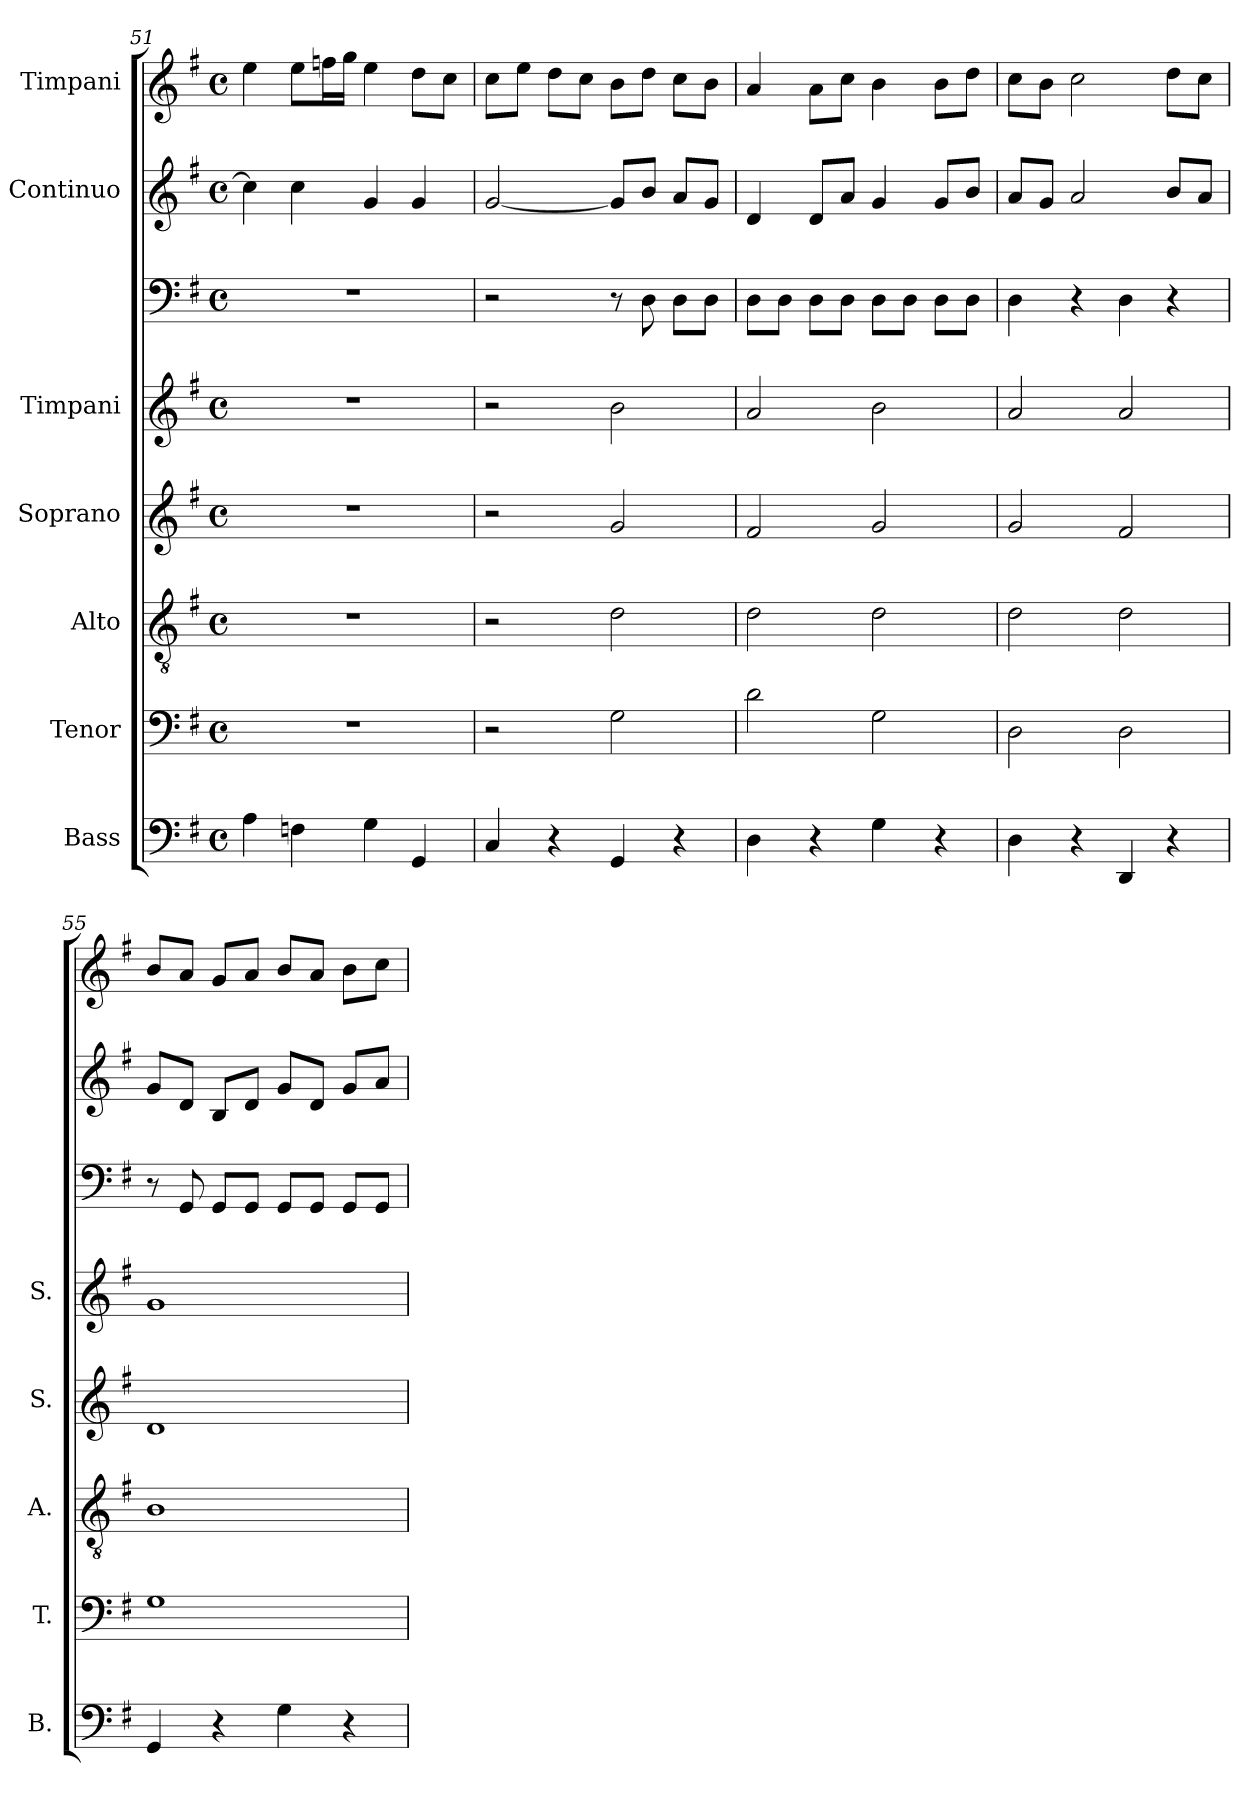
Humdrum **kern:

**kern	**kern	**kern	**kern	**kern	**kern	**kern	**kern
*part7	*part6	*part5	*part4	*part3	*part3	*part2	*part1
*staff8	*staff7	*staff6	*staff5	*staff4	*staff3	*staff2	*staff1
*I"Bass	*I"Tenor	*I"Alto	*I"Soprano	*I"Timpani	*	*I"Continuo	*I"Timpani
*I'B.	*I'T.	*I'A.	*I'S.	*I'S.	*	*	*
!!LO:PB:g=z
*clefF4	*clefF4	*clefGv2	*clefG2	*clefG2	*clefF4	*clefG2	*clefG2
*k[f#]	*k[f#]	*k[f#]	*k[f#]	*k[f#]	*k[f#]	*k[f#]	*k[f#]
*G:	*G:	*G:	*G:	*G:	*G:	*G:	*G:
*M4/4	*M4/4	*M4/4	*M4/4	*M4/4	*M4/4	*M4/4	*M4/4
*met(c)	*met(c)	*met(c)	*met(c)	*met(c)	*met(c)	*met(c)	*met(c)
=51	=51	=51	=51	=51	=51	=51	=51
4A\	1r	1r	1r	1r	1r	4cc\]	4ee\
4Fn\	.	.	.	.	.	4cc\	8ee\L
.	.	.	.	.	.	.	16ffn\L
.	.	.	.	.	.	.	16gg\JJ
4G\	.	.	.	.	.	4g/	4ee\
4GG/	.	.	.	.	.	4g/	8dd\L
.	.	.	.	.	.	.	8cc\J
=52	=52	=52	=52	=52	=52	=52	=52
4C/	2r	2r	2r	2r	2r	[2g/	8cc\L
.	.	.	.	.	.	.	8ee\J
4r	.	.	.	.	.	.	8dd\L
.	.	.	.	.	.	.	8cc\J
4GG/	2G\	2d\	2g/	2b\	8r	8g/L]	8b\L
.	.	.	.	.	8D\	8b/J	8dd\J
4r	.	.	.	.	8D\L	8a/L	8cc\L
.	.	.	.	.	8D\J	8g/J	8b\J
=53	=53	=53	=53	=53	=53	=53	=53
4D\	2d\	2d\	2f#/	2a/	8D\L	4d/	4a/
.	.	.	.	.	8D\J	.	.
4r	.	.	.	.	8D\L	8d/L	8a\L
.	.	.	.	.	8D\J	8a/J	8cc\J
4G\	2G\	2d\	2g/	2b\	8D\L	4g/	4b\
.	.	.	.	.	8D\J	.	.
4r	.	.	.	.	8D\L	8g/L	8b\L
.	.	.	.	.	8D\J	8b/J	8dd\J
=54	=54	=54	=54	=54	=54	=54	=54
4D\	2D\	2d\	2g/	2a/	4D\	8a/L	8cc\L
.	.	.	.	.	.	8g/J	8b\J
4r	.	.	.	.	4r	2a/	2cc\
4DD/	2D\	2d\	2f#/	2a/	4D\	.	.
4r	.	.	.	.	4r	8b/L	8dd\L
.	.	.	.	.	.	8a/J	8cc\J
=55	=55	=55	=55	=55	=55	=55	=55
4GG/	1G	1B	1d	1g	8r	8g/L	8b/L
.	.	.	.	.	8GG/	8d/J	8a/J
4r	.	.	.	.	8GG/L	8B/L	8g/L
.	.	.	.	.	8GG/J	8d/J	8a/J
4G\	.	.	.	.	8GG/L	8g/L	8b/L
.	.	.	.	.	8GG/J	8d/J	8a/J
4r	.	.	.	.	8GG/L	8g/L	8b\L
.	.	.	.	.	8GG/J	8a/J	8cc\J
=	=	=	=	=	=	=	=
*-	*-	*-	*-	*-	*-	*-	*-
